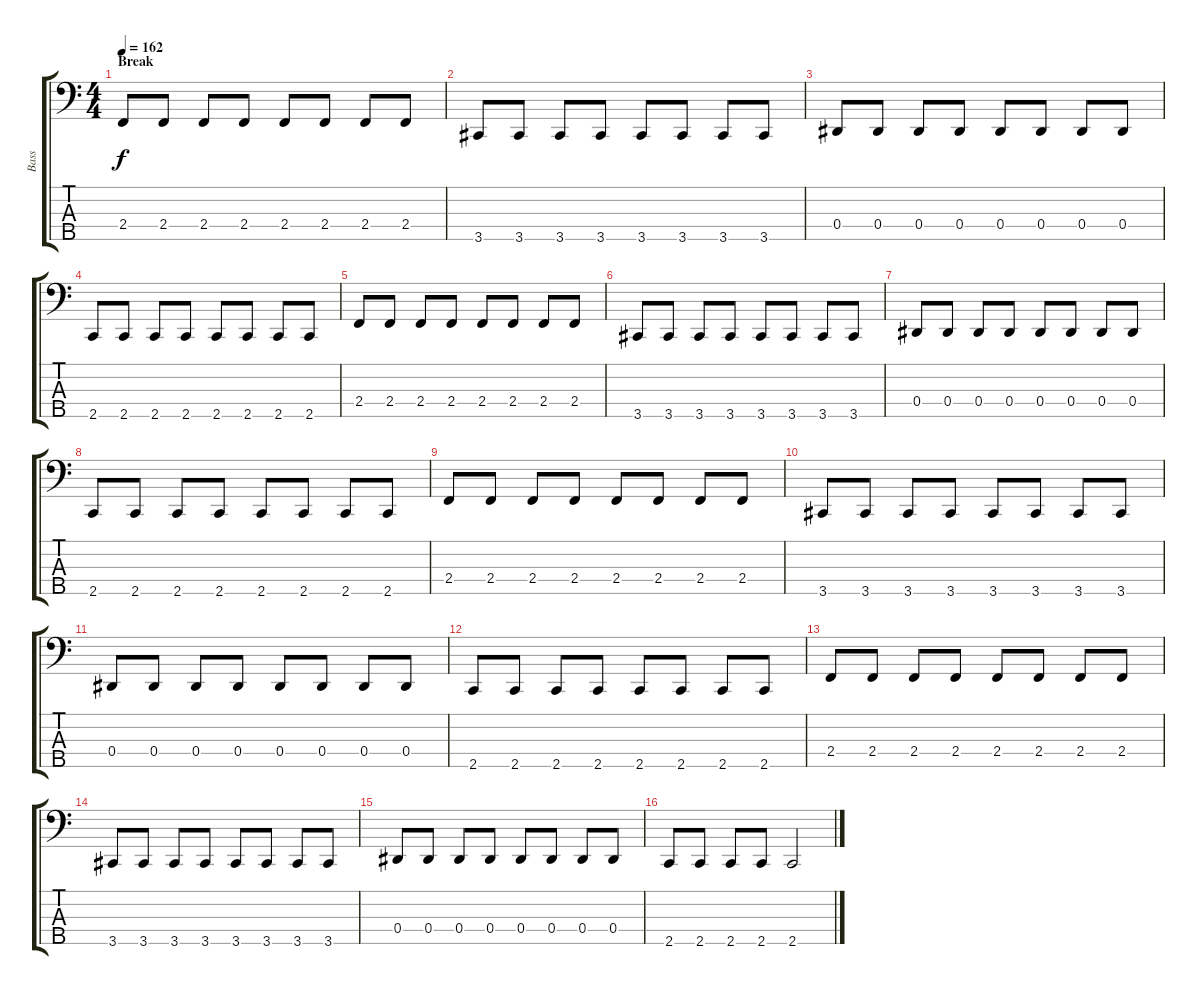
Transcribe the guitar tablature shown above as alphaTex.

\track ("Bass" "Bass") {instrument electricbasspick}
\staff {score tabs}
\tuning (Gb2 Db2 Ab1 Eb1 Bb0) {hide}
\ts (4 4)
\section ("" "Break")
\tempo 162
\clef f4
\ks c
2.4.8{dy f} 2.4.8 2.4.8 2.4.8 2.4.8 2.4.8 2.4.8 2.4.8 |
3.5.8 3.5.8 3.5.8 3.5.8 3.5.8 3.5.8 3.5.8 3.5.8 |
0.4.8 0.4.8 0.4.8 0.4.8 0.4.8 0.4.8 0.4.8 0.4.8 |
2.5.8 2.5.8 2.5.8 2.5.8 2.5.8 2.5.8 2.5.8 2.5.8 |
2.4.8 2.4.8 2.4.8 2.4.8 2.4.8 2.4.8 2.4.8 2.4.8 |
3.5.8 3.5.8 3.5.8 3.5.8 3.5.8 3.5.8 3.5.8 3.5.8 |
0.4.8 0.4.8 0.4.8 0.4.8 0.4.8 0.4.8 0.4.8 0.4.8 |
2.5.8 2.5.8 2.5.8 2.5.8 2.5.8 2.5.8 2.5.8 2.5.8 |
2.4.8 2.4.8 2.4.8 2.4.8 2.4.8 2.4.8 2.4.8 2.4.8 |
3.5.8 3.5.8 3.5.8 3.5.8 3.5.8 3.5.8 3.5.8 3.5.8 |
0.4.8 0.4.8 0.4.8 0.4.8 0.4.8 0.4.8 0.4.8 0.4.8 |
2.5.8 2.5.8 2.5.8 2.5.8 2.5.8 2.5.8 2.5.8 2.5.8 |
2.4.8 2.4.8 2.4.8 2.4.8 2.4.8 2.4.8 2.4.8 2.4.8 |
3.5.8 3.5.8 3.5.8 3.5.8 3.5.8 3.5.8 3.5.8 3.5.8 |
0.4.8 0.4.8 0.4.8 0.4.8 0.4.8 0.4.8 0.4.8 0.4.8 |
2.5.8 2.5.8 2.5.8 2.5.8 2.5.2
